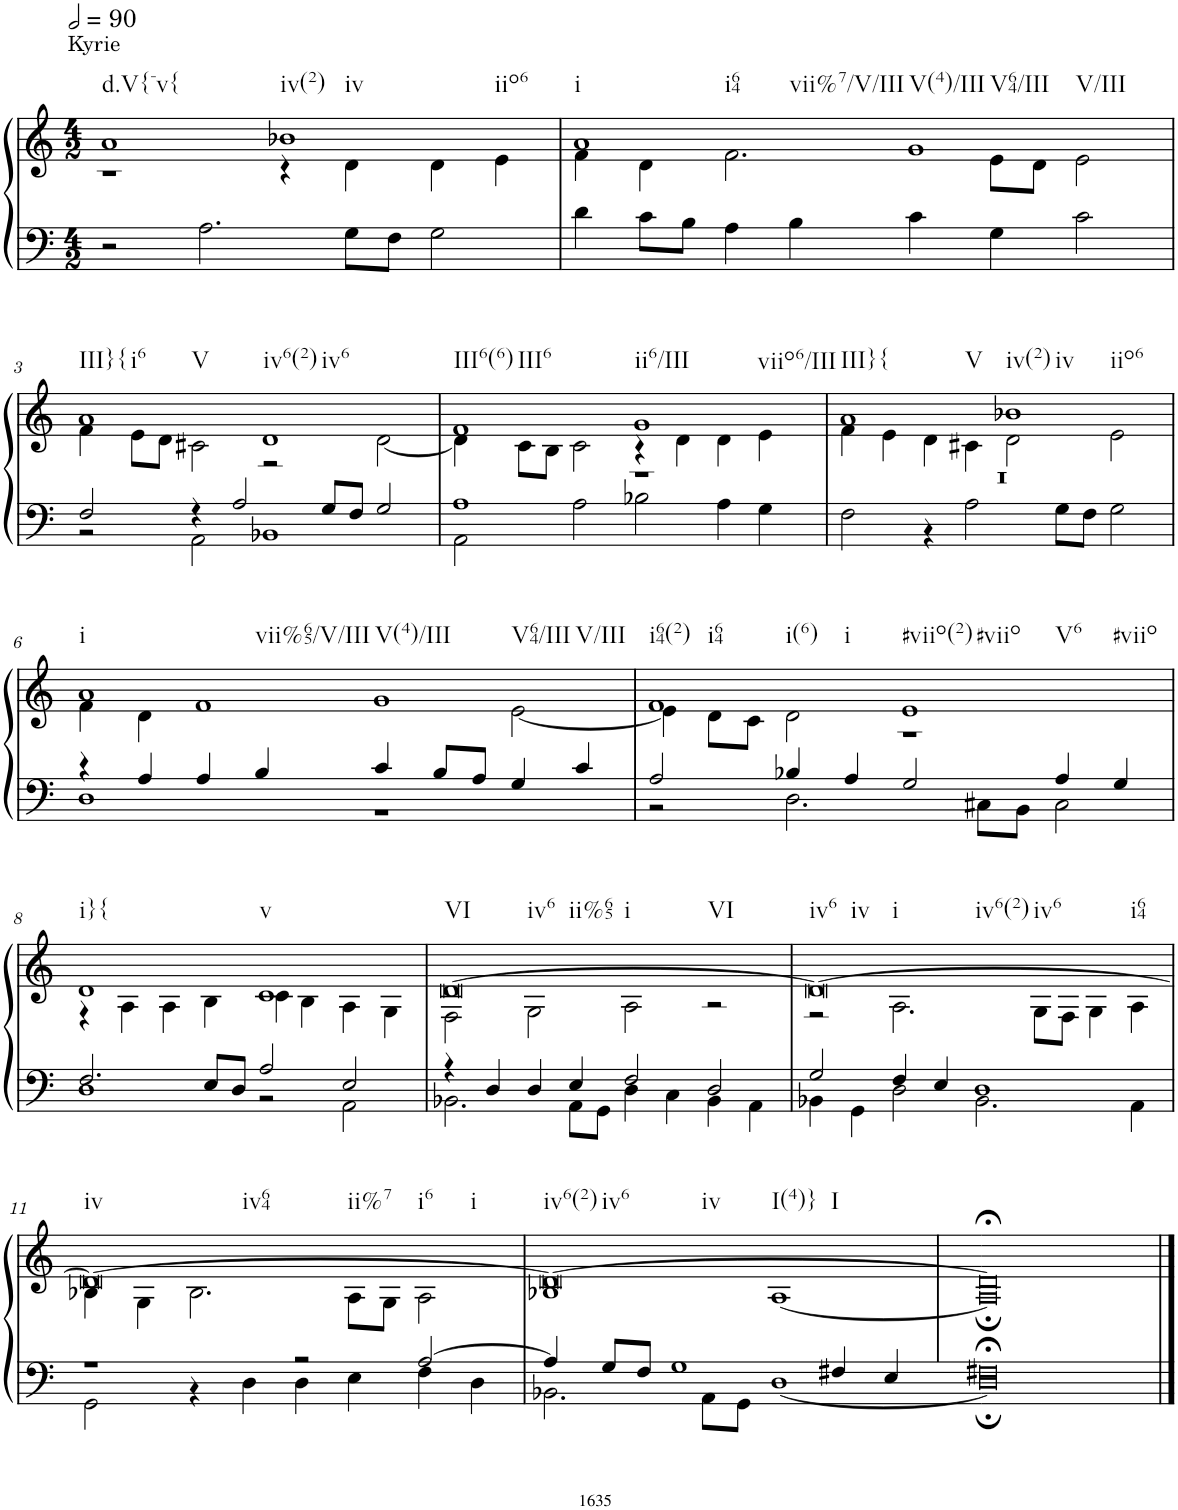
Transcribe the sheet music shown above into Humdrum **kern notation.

**kern	**kern
*part1	*part1
*staff2	*staff1
*I"Organ	*
*clefF4	*clefG2
*k[]	*k[]
*M4/2	*M4/2
*MM180	*MM180
=1	=1
*	*^
!	!LO:TX:a:t=Kyrie	!
!	!LO:TX:b:t=d.V{-v{	!
2r	1a	1r
2.A\	.	.
!	!LO:TX:b:t=iv(2)	!
!	!LO:TX:b:t=iv	!
!	!LO:TX:b:t=iio6	!
.	1b-X	4r
8G\L	.	4d\
8F\J	.	.
2G\	.	4d\
.	.	4e\
=2	=2	=2
!	!LO:TX:b:t=i	!
!	!LO:TX:b:t=i64	!
!	!LO:TX:b:t=vii%7/V/III	!
4d\	1a	4f\
8c\L	.	4d\
8B\J	.	.
4A\	.	2.f\
4B\	.	.
!	!LO:TX:b:t=V(4)/III	!
!	!LO:TX:b:t=V64/III	!
!	!LO:TX:b:t=V/III	!
4c\	1g	.
4G\	.	8e\L
.	.	8d\J
2c\	.	2e\
!!LO:LB:g=z	!!
=3	=3	=3
*^	*	*
!	!	!LO:TX:b:t=III}{	!
!	!	!LO:TX:b:t=i6	!
!	!	!LO:TX:b:t=V	!
2F/	2r	1a	4f\
.	.	.	8e\L
.	.	.	8d\J
4r	2AA\	.	2c#X\
2A/	.	.	.
!	!	!LO:TX:b:t=iv6(2)	!
!	!	!LO:TX:b:t=iv6	!
.	1BB-X	1d	2r
8G/L	.	.	.
8F/J	.	.	.
2G/	.	.	[2d\
=4	=4	=4	=4
!	!	!LO:TX:b:t=III6(6)	!
!	!	!LO:TX:b:t=III6	!
1A	2AA\	1f	4d\]
.	.	.	8c\L
.	.	.	8B\J
.	2A\	.	2c\
!	!	!LO:TX:b:t=ii6/III	!
!	!	!LO:TX:b:t=viio6/III	!
1r	2B-X\	1g	4r
.	.	.	4d\
.	4A\	.	4d\
.	4G\	.	4e\
=5	=5	=5	=5
!	!	!LO:TX:b:t=III}{	!
!	!	!LO:TX:b:t=V	!
0r	2F\	1a	4f\
.	.	.	4e\
.	4r	.	4d\
.	2A\	.	4c#X\
!	!	!LO:TX:b:t=iv(2)	!
!	!	!LO:TX:b:t=iv	!
!	!	!LO:TX:b:t=iio6	!
.	.	1b-X	2d\
.	8G\L	.	.
.	8F\J	.	.
.	2G\	.	2e\
!!LO:LB:g=z	!!
=6	=6	=6	=6
!	!	!LO:TX:b:t=i	!
!	!	!LO:TX:b:t=vii%65/V/III	!
4r	1D	1a	4f\
4A/	.	.	4d\
4A/	.	.	1f
4B/	.	.	.
!	!	!LO:TX:b:t=V(4)/III	!
!	!	!LO:TX:b:t=V64/III	!
!	!	!LO:TX:b:t=V/III	!
4c/	1r	1g	.
8B/L	.	.	.
8A/J	.	.	.
4G/	.	.	[2e\
4c/	.	.	.
=7	=7	=7	=7
!	!	!LO:TX:b:t=i64(2)	!
!	!	!LO:TX:b:t=i64	!
!	!	!LO:TX:b:t=i(6)	!
!	!	!LO:TX:b:t=i	!
2A/	2r	1f	4e\]
.	.	.	8d\L
.	.	.	8c\J
4B-X/	2.D\	.	2d\
4A/	.	.	.
!	!	!LO:TX:b:t=#viio(2)	!
!	!	!LO:TX:b:t=#viio	!
!	!	!LO:TX:b:t=V6	!
!	!	!LO:TX:b:t=#viio	!
2G/	.	1e	1r
.	8C#X\L	.	.
.	8BB\J	.	.
4A/	2C#\	.	.
4G/	.	.	.
!!LO:LB:g=z	!!
=8	=8	=8	=8
!	!	!LO:TX:b:t=i}{	!
2.F/	1D	1d	4r
.	.	.	4A\
.	.	.	4A\
8E/L	.	.	4B\
8D/J	.	.	.
!	!	!LO:TX:b:t=v	!
2A/	2r	1c	4c\
.	.	.	4B\
2E/	2AA\	.	4A\
.	.	.	4G\
=9	=9	=9	=9
!	!	!LO:TX:b:t=VI	!
!	!	!LO:TX:b:t=iv6	!
!	!	!LO:TX:b:t=ii%65	!
!	!	!LO:TX:b:t=i	!
!	!	!LO:TX:b:t=VI	!
4r	2.BB-X\	[0d	2F\
4D/	.	.	.
4D/	.	.	2G\
4E/	8AA\L	.	.
.	8GG\J	.	.
2F/	4D\	.	2A\
.	4C\	.	.
2D/	4BB-\	.	2r
.	4AA\	.	.
=10	=10	=10	=10
!	!	!LO:TX:b:t=iv6	!
!	!	!LO:TX:b:t=iv	!
!	!	!LO:TX:b:t=i	!
!	!	!LO:TX:b:t=iv6(2)	!
!	!	!LO:TX:b:t=iv6	!
!	!	!LO:TX:b:t=i64	!
2G/	4BB-X\	0d_	2r
.	4GG\	.	.
4F/	2D\	.	2.A\
4E/	.	.	.
1D	2.BB-\	.	.
.	.	.	8G\L
.	.	.	8F\J
.	.	.	4G\
.	4AA\	.	4A\
!!LO:LB:g=z	!!
=11	=11	=11	=11
!	!	!LO:TX:b:t=iv	!
!	!	!LO:TX:b:t=iv64	!
!	!	!LO:TX:b:t=ii%7	!
!	!	!LO:TX:b:t=i6	!
!	!	!LO:TX:b:t=i	!
1r	2GG\	0d_	4B-X\
.	.	.	4G\
.	4r	.	2.B-\
.	4D\	.	.
2r	4D\	.	.
.	4E\	.	8A\L
.	.	.	8G\J
[2A/	4F\	.	2A\
.	4D\	.	.
=12-	=12-	=12-	=12-
!	!	!LO:TX:b:t=iv6(2)	!
!	!	!LO:TX:b:t=iv6	!
!	!	!LO:TX:b:t=iv	!
!	!	!LO:TX:b:t=I(4)}	!
!	!	!LO:TX:b:t=I	!
4A/]	2.BB-X\	0d_	1B-X
8G/L	.	.	.
8F/J	.	.	.
1G	.	.	.
.	8AA\L	.	.
.	8GG\J	.	.
.	[1D	.	[1A
4F#X/	.	.	.
4E/	.	.	.
=13	=13	=13	=13
0F#X;<	0D;]	0d;<]	0A;]
*v	*v	*	*
*	*v	*v
==	==
*-	*-
